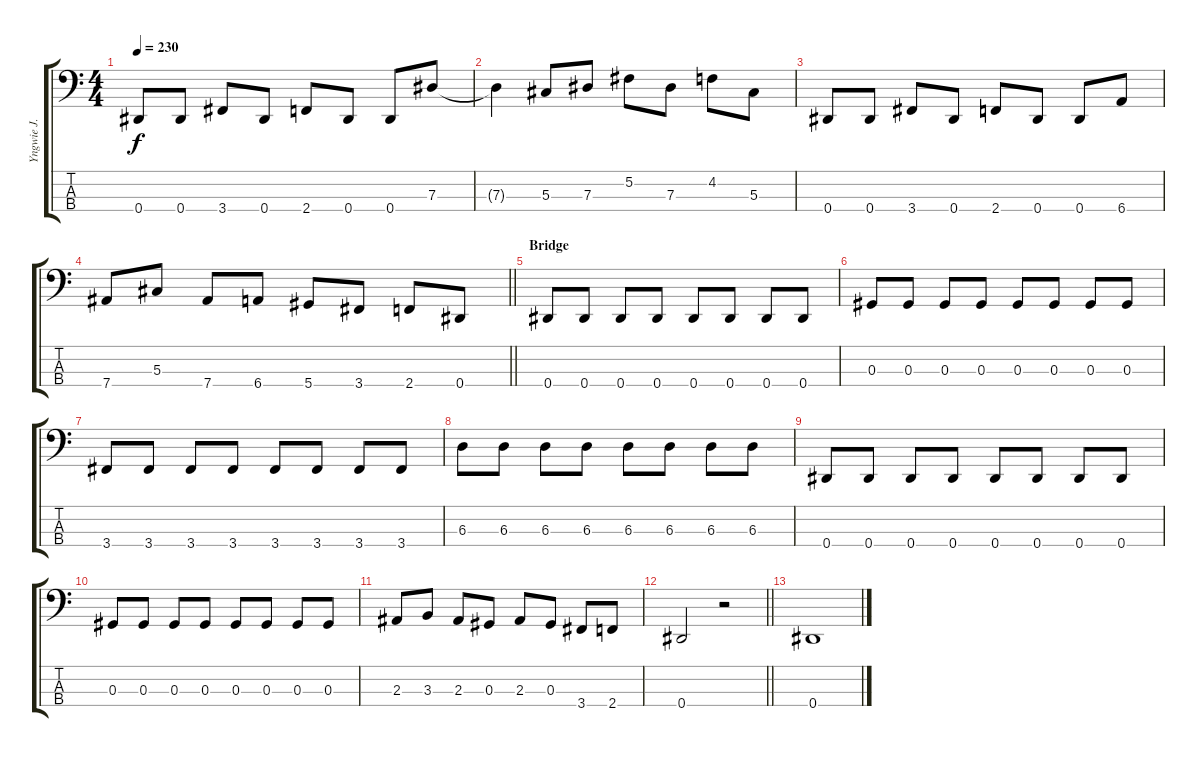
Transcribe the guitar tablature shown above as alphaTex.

\track ("Yngwie J. Malmsteen" "Yngwie J. ") {instrument electricbasspick}
\staff {score tabs}
\tuning (Gb2 Db2 Ab1 Eb1) {hide}
\ts (4 4)
\tempo 230
\clef f4
\ks c
0.4.8{dy f} 0.4.8 3.4.8 0.4.8 2.4.8 0.4.8 0.4.8 7.3.8 |
7.3{t}.4 5.3.8 7.3.8 5.2.8 7.3.8 4.2.8 5.3.8 |
0.4.8 0.4.8 3.4.8 0.4.8 2.4.8 0.4.8 0.4.8 6.4.8 |
\barLineRight lightlight
7.4.8 5.3.8 7.4.8 6.4.8 5.4.8 3.4.8 2.4.8 0.4.8 |
\section ("" "Bridge")
0.4.8 0.4.8 0.4.8 0.4.8 0.4.8 0.4.8 0.4.8 0.4.8 |
0.3.8 0.3.8 0.3.8 0.3.8 0.3.8 0.3.8 0.3.8 0.3.8 |
3.4.8 3.4.8 3.4.8 3.4.8 3.4.8 3.4.8 3.4.8 3.4.8 |
6.3.8 6.3.8 6.3.8 6.3.8 6.3.8 6.3.8 6.3.8 6.3.8 |
0.4.8 0.4.8 0.4.8 0.4.8 0.4.8 0.4.8 0.4.8 0.4.8 |
0.3.8 0.3.8 0.3.8 0.3.8 0.3.8 0.3.8 0.3.8 0.3.8 |
2.3.8 3.3.8 2.3.8 0.3.8 2.3.8 0.3.8 3.4.8 2.4.8 |
\barLineRight lightlight
0.4.2 r.2 |
0.4.1
